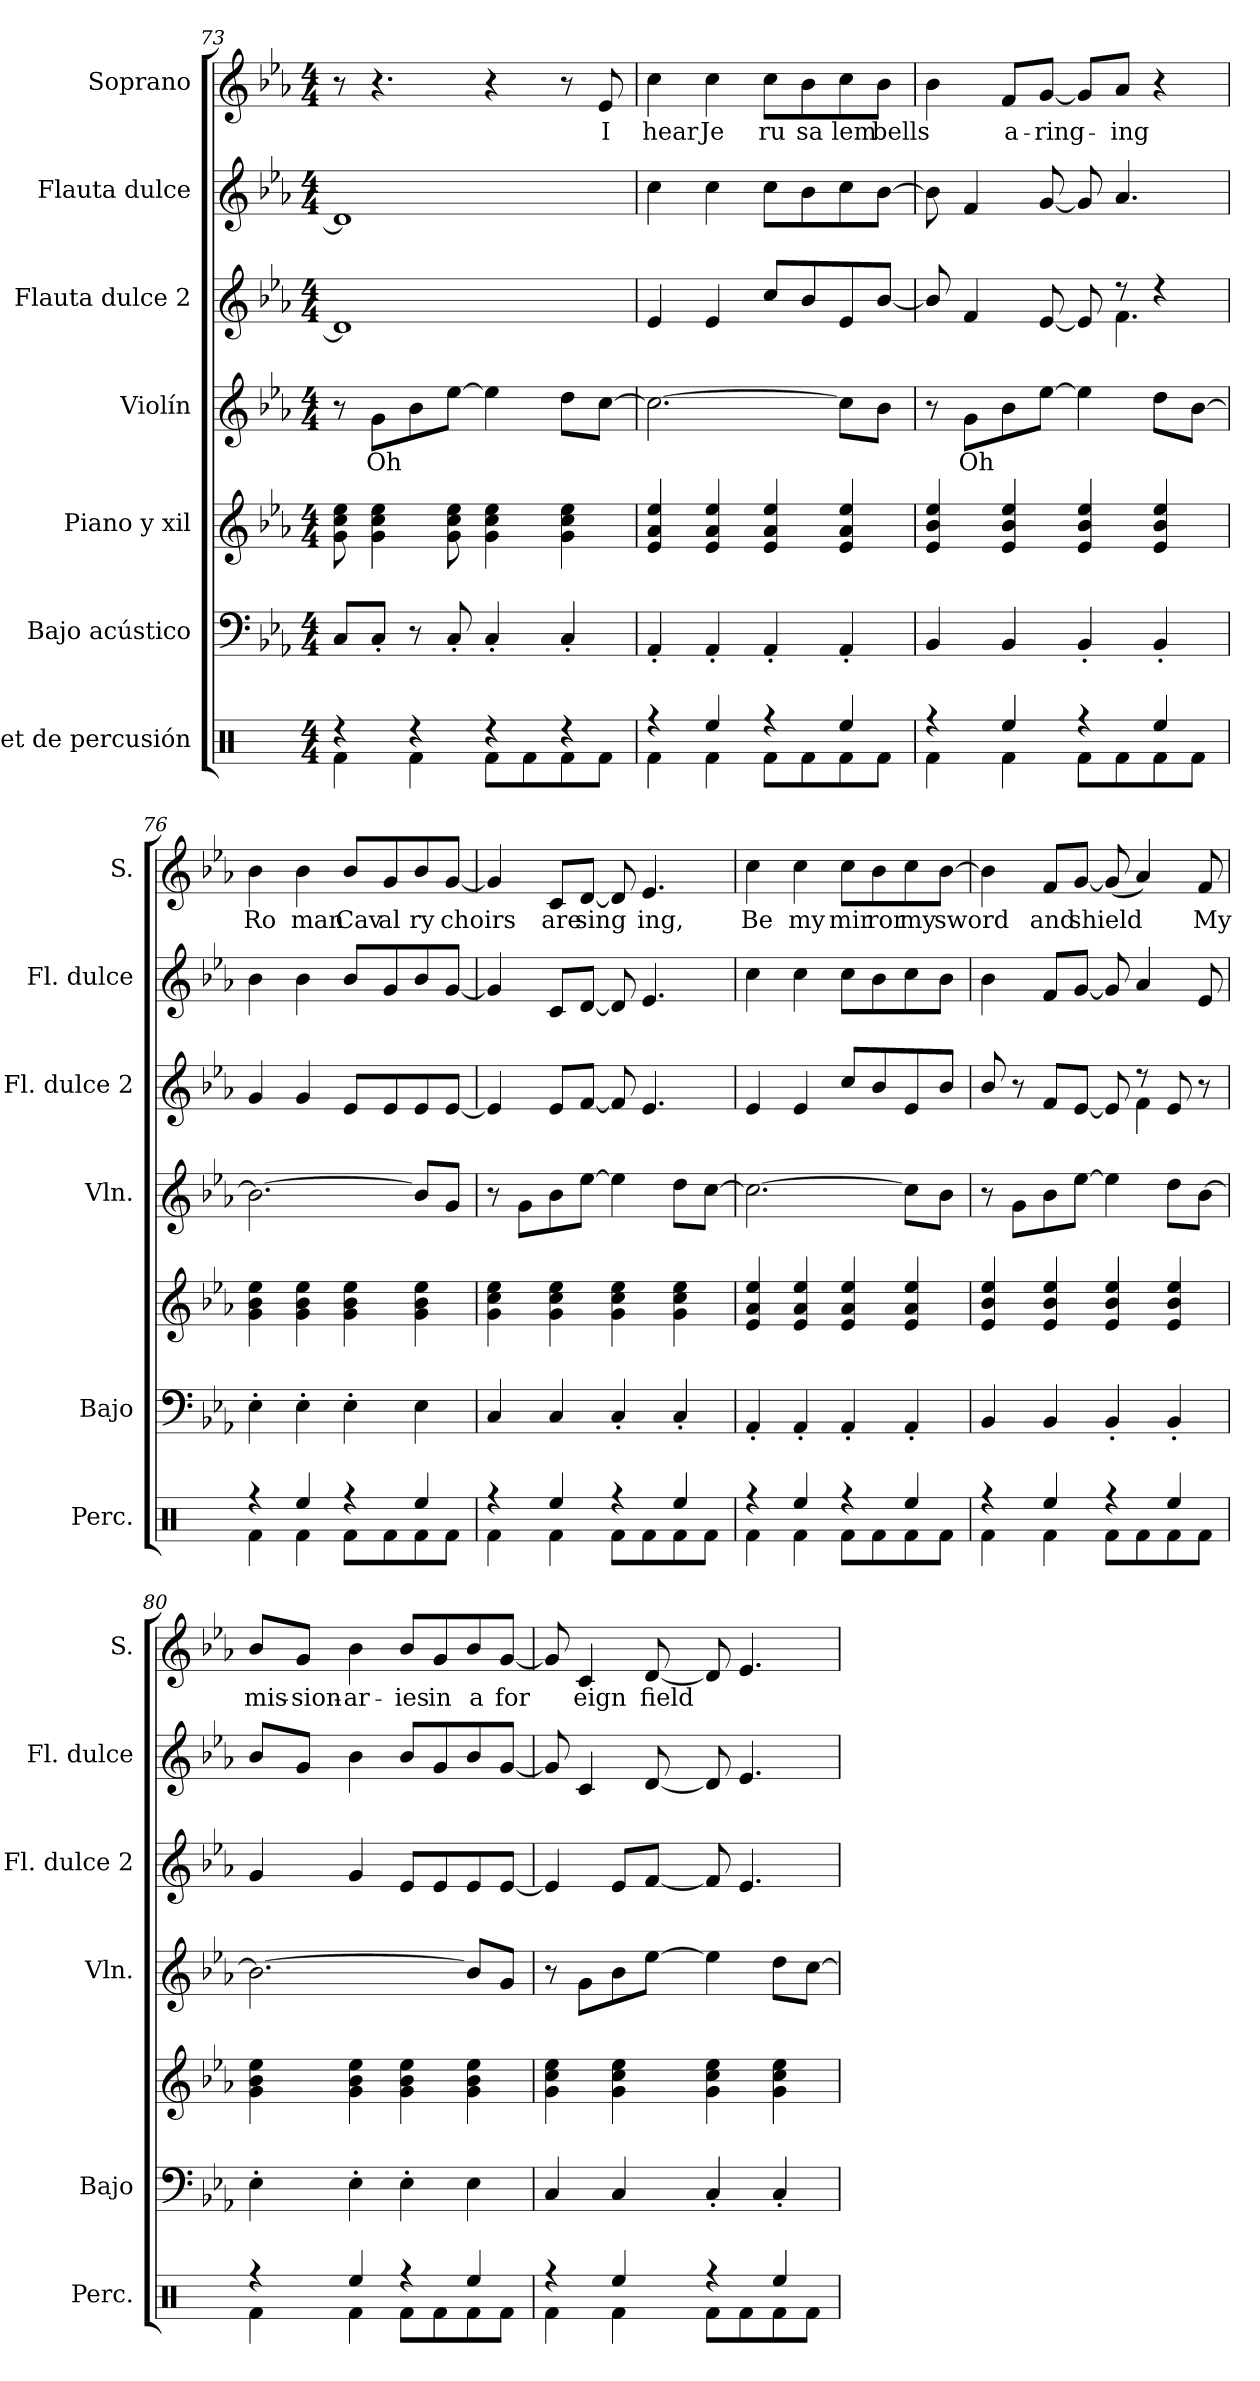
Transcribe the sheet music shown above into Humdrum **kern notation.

**kern	**kern	**kern	**kern	**text	**kern	**kern	**kern	**text
*part7	*part6	*part5	*part4	*part4	*part3	*part2	*part1	*part1
*staff7	*staff6	*staff5	*staff4	*staff4	*staff3	*staff2	*staff1	*staff1
*I"Set de percusión	*I"Bajo acústico	*I"Piano y xil	*I"Violín	*	*I"Flauta dulce 2	*I"Flauta dulce	*I"Soprano	*
*I'Perc.	*I'Bajo	*	*I'Vln.	*	*I'Fl. dulce 2	*I'Fl. dulce	*I'S.	*
!!LO:LB:g=z
*clefX	*clefF4	*clefG2	*clefG2	*	*clefG2	*clefG2	*clefG2	*
*k[]	*k[b-e-a-]	*k[b-e-a-]	*k[b-e-a-]	*	*k[b-e-a-]	*k[b-e-a-]	*k[b-e-a-]	*
*M4/4	*M4/4	*M4/4	*M4/4	*	*M4/4	*M4/4	*M4/4	*
=73	=73	=73	=73	=73	=73	=73	=73	=73
*^	*	*	*	*	*	*	*	*
4r	4Rf\	8C/L	8g\ 8cc\ 8ee-\	8r	.	1d]	1d]	8r	.
!	!	!	!	!	!LO:LY:b	!	!	!	!
.	.	8C'/J	4g\ 4cc\ 4ee-\	8g\L	Oh	.	.	4.r	.
4r	4Rf\	8r	.	8b-\	.	.	.	.	.
.	.	8C'/	8g\ 8cc\ 8ee-\	[8ee-\J	.	.	.	.	.
4r	8Rf\L	4C'/	4g\ 4cc\ 4ee-\	4ee-\]	.	.	.	4r	.
.	8Rf\	.	.	.	.	.	.	.	.
4r	8Rf\	4C'/	4g\ 4cc\ 4ee-\	8dd\L	.	.	.	8r	.
!	!	!	!	!	!	!	!	!	!LO:LY:b
.	8Rf\J	.	.	[8cc\J	.	.	.	8e-/	I
=74	=74	=74	=74	=74	=74	=74	=74	=74	=74
!	!	!	!	!	!	!	!	!	!LO:LY:b
4r	4Rf\	4AA-'/	4e-/ 4a-/ 4ee-/	2.cc\_	.	4e-/	4cc\	4cc\	hear
!	!	!	!	!	!	!	!	!	!LO:LY:b
4Ree/	4Rf\	4AA-'/	4e-/ 4a-/ 4ee-/	.	.	4e-/	4cc\	4cc\	Je
!	!	!	!	!	!	!	!	!	!LO:LY:b
4r	8Rf\L	4AA-'/	4e-/ 4a-/ 4ee-/	.	.	8cc/L	8cc\L	8cc\L	ru
!	!	!	!	!	!	!	!	!	!LO:LY:b
.	8Rf\	.	.	.	.	8b-/	8b-\	8b-\	sa
!	!	!	!	!	!	!	!	!	!LO:LY:b
4Ree/	8Rf\	4AA-'/	4e-/ 4a-/ 4ee-/	8cc\L]	.	8e-/	8cc\	8cc\	lem
!	!	!	!	!	!	!	!	!	!LO:LY:b
.	8Rf\J	.	.	8b-\J	.	[8b-/J	[8b-\J	8b-\J	bells
=75	=75	=75	=75	=75	=75	=75	=75	=75	=75
*	*	*	*	*	*	*^	*	*	*
4r	4Rf\	4BB-/	4e-/ 4b-/ 4ee-/	8r	.	8b-/]	8ryy	8b-\]	4b-\	.
!	!	!	!	!	!LO:LY:b	!	!	!	!	!
*	*	*	*	*	*	*v	*v	*	*	*
.	.	.	.	8g\L	Oh	4f/	4f/	.	.
!	!	!	!	!	!	!	!	!	!LO:LY:b
4Ree/	4Rf\	4BB-/	4e-/ 4b-/ 4ee-/	8b-\	.	.	.	8f/L	a-
!	!	!	!	!	!	!	!	!	!LO:LY:b
.	.	.	.	[8ee-\J	.	[8e-/	[8g/	[8g/J	-ring-
4r	8Rf\L	4BB-'/	4e-/ 4b-/ 4ee-/	4ee-\]	.	8e-/]	8g/]	8g/L]	.
*	*	*	*	*	*	*^	*	*	*
!	!	!	!	!	!	!	!	!	!	!LO:LY:b
.	8Rf\	.	.	.	.	8r	4.f\	4.a-/	8a-/J	-ing
4Ree/	8Rf\	4BB-'/	4e-/ 4b-/ 4ee-/	8dd\L	.	4r	.	.	4r	.
.	8Rf\J	.	.	[8b-\J	.	.	.	.	.	.
*	*	*	*	*	*	*v	*v	*	*	*
=76	=76	=76	=76	=76	=76	=76	=76	=76	=76
!	!	!	!	!	!	!	!	!	!LO:LY:b
4r	4Rf\	4E-'\	4g\ 4b-\ 4ee-\	2.b-\_	.	4g/	4b-\	4b-\	Ro
!	!	!	!	!	!	!	!	!	!LO:LY:b
4Ree/	4Rf\	4E-'\	4g\ 4b-\ 4ee-\	.	.	4g/	4b-\	4b-\	man
!	!	!	!	!	!	!	!	!	!LO:LY:b
4r	8Rf\L	4E-'\	4g\ 4b-\ 4ee-\	.	.	8e-/L	8b-/L	8b-/L	Cav
!	!	!	!	!	!	!	!	!	!LO:LY:b
.	8Rf\	.	.	.	.	8e-/	8g/	8g/	al
!	!	!	!	!	!	!	!	!	!LO:LY:b
4Ree/	8Rf\	4E-\	4g\ 4b-\ 4ee-\	8b-/L]	.	8e-/	8b-/	8b-/	ry
!	!	!	!	!	!	!	!	!	!LO:LY:b
.	8Rf\J	.	.	8g/J	.	[8e-/J	[8g/J	[8g/J	choirs
!!LO:PB:g=z
=77	=77	=77	=77	=77	=77	=77	=77	=77	=77
4r	4Rf\	4C/	4g\ 4cc\ 4ee-\	8r	.	4e-/]	4g/]	4g/]	.
.	.	.	.	8g\L	.	.	.	.	.
!	!	!	!	!	!	!	!	!	!LO:LY:b
4Ree/	4Rf\	4C/	4g\ 4cc\ 4ee-\	8b-\	.	8e-/L	8c/L	8c/L	are
!	!	!	!	!	!	!	!	!	!LO:LY:b
.	.	.	.	[8ee-\J	.	[8f/J	[8d/J	[8d/J	sing
4r	8Rf\L	4C'/	4g\ 4cc\ 4ee-\	4ee-\]	.	8f/]	8d/]	8d/]	.
!	!	!	!	!	!	!	!	!	!LO:LY:b
.	8Rf\	.	.	.	.	4.e-/	4.e-/	4.e-/	ing,
4Ree/	8Rf\	4C'/	4g\ 4cc\ 4ee-\	8dd\L	.	.	.	.	.
.	8Rf\J	.	.	[8cc\J	.	.	.	.	.
=78	=78	=78	=78	=78	=78	=78	=78	=78	=78
!	!	!	!	!	!	!	!	!	!LO:LY:b
4r	4Rf\	4AA-'/	4e-/ 4a-/ 4ee-/	2.cc\_	.	4e-/	4cc\	4cc\	Be
!	!	!	!	!	!	!	!	!	!LO:LY:b
4Ree/	4Rf\	4AA-'/	4e-/ 4a-/ 4ee-/	.	.	4e-/	4cc\	4cc\	my
!	!	!	!	!	!	!	!	!	!LO:LY:b
4r	8Rf\L	4AA-'/	4e-/ 4a-/ 4ee-/	.	.	8cc/L	8cc\L	8cc\L	mir
!	!	!	!	!	!	!	!	!	!LO:LY:b
.	8Rf\	.	.	.	.	8b-/	8b-\	8b-\	ror
!	!	!	!	!	!	!	!	!	!LO:LY:b
4Ree/	8Rf\	4AA-'/	4e-/ 4a-/ 4ee-/	8cc\L]	.	8e-/	8cc\	8cc\	my
!	!	!	!	!	!	!	!	!	!LO:LY:b
.	8Rf\J	.	.	8b-\J	.	8b-/J	8b-\J	[8b-\J	sword
=79	=79	=79	=79	=79	=79	=79	=79	=79	=79
*	*	*	*	*	*	*^	*	*	*
4r	4Rf\	4BB-/	4e-/ 4b-/ 4ee-/	8r	.	8b-/	8ryy	4b-\	4b-\]	.
*	*	*	*	*	*	*v	*v	*	*	*
.	.	.	.	8g\L	.	8r	.	.	.
!	!	!	!	!	!	!	!	!	!LO:LY:b
4Ree/	4Rf\	4BB-/	4e-/ 4b-/ 4ee-/	8b-\	.	8f/L	8f/L	8f/L	and
!	!	!	!	!	!	!	!	!	!LO:LY:b
.	.	.	.	[8ee-\J	.	[8e-/J	[8g/J	[8g/J	shield
4r	8Rf\L	4BB-'/	4e-/ 4b-/ 4ee-/	4ee-\]	.	8e-/]	8g/]	(8g/]	.
*	*	*	*	*	*	*^	*	*	*
.	8Rf\	.	.	.	.	8r	4f\	4a-/	4a-/)	.
4Ree/	8Rf\	4BB-'/	4e-/ 4b-/ 4ee-/	8dd\L	.	8e-/	.	.	.	.
!	!	!	!	!	!	!	!	!	!	!LO:LY:b
.	8Rf\J	.	.	[8b-\J	.	8r	8ryy	8e-/	8f/	My
=80	=80	=80	=80	=80	=80	=80	=80	=80	=80	=80
!	!	!	!	!	!	!	!	!	!	!LO:LY:b
*	*	*	*	*	*	*v	*v	*	*	*
4r	4Rf\	4E-'\	4g\ 4b-\ 4ee-\	2.b-\_	.	4g/	8b-/L	8b-/L	mis-
!	!	!	!	!	!	!	!	!	!LO:LY:b
.	.	.	.	.	.	.	8g/J	8g/J	-sion-
!	!	!	!	!	!	!	!	!	!LO:LY:b
4Ree/	4Rf\	4E-'\	4g\ 4b-\ 4ee-\	.	.	4g/	4b-\	4b-\	-ar-
!	!	!	!	!	!	!	!	!	!LO:LY:b
4r	8Rf\L	4E-'\	4g\ 4b-\ 4ee-\	.	.	8e-/L	8b-/L	8b-/L	-ies
!	!	!	!	!	!	!	!	!	!LO:LY:b
.	8Rf\	.	.	.	.	8e-/	8g/	8g/	in
!	!	!	!	!	!	!	!	!	!LO:LY:b
4Ree/	8Rf\	4E-\	4g\ 4b-\ 4ee-\	8b-/L]	.	8e-/	8b-/	8b-/	a
!	!	!	!	!	!	!	!	!	!LO:LY:b
.	8Rf\J	.	.	8g/J	.	[8e-/J	[8g/J	[8g/J	for
!!LO:LB:g=z
=81	=81	=81	=81	=81	=81	=81	=81	=81	=81
4r	4Rf\	4C/	4g\ 4cc\ 4ee-\	8r	.	4e-/]	8g/]	8g/]	.
!	!	!	!	!	!	!	!	!	!LO:LY:b
.	.	.	.	8g\L	.	.	4c/	4c/	eign
4Ree/	4Rf\	4C/	4g\ 4cc\ 4ee-\	8b-\	.	8e-/L	.	.	.
!	!	!	!	!	!	!	!	!	!LO:LY:b
.	.	.	.	[8ee-\J	.	[8f/J	[8d/	[8d/	field
4r	8Rf\L	4C'/	4g\ 4cc\ 4ee-\	4ee-\]	.	8f/]	8d/]	8d/]	.
.	8Rf\	.	.	.	.	4.e-/	4.e-/	4.e-/	.
4Ree/	8Rf\	4C'/	4g\ 4cc\ 4ee-\	8dd\L	.	.	.	.	.
.	8Rf\J	.	.	[8cc\J	.	.	.	.	.
*v	*v	*	*	*	*	*	*	*	*
=	=	=	=	=	=	=	=	=
*-	*-	*-	*-	*-	*-	*-	*-	*-
